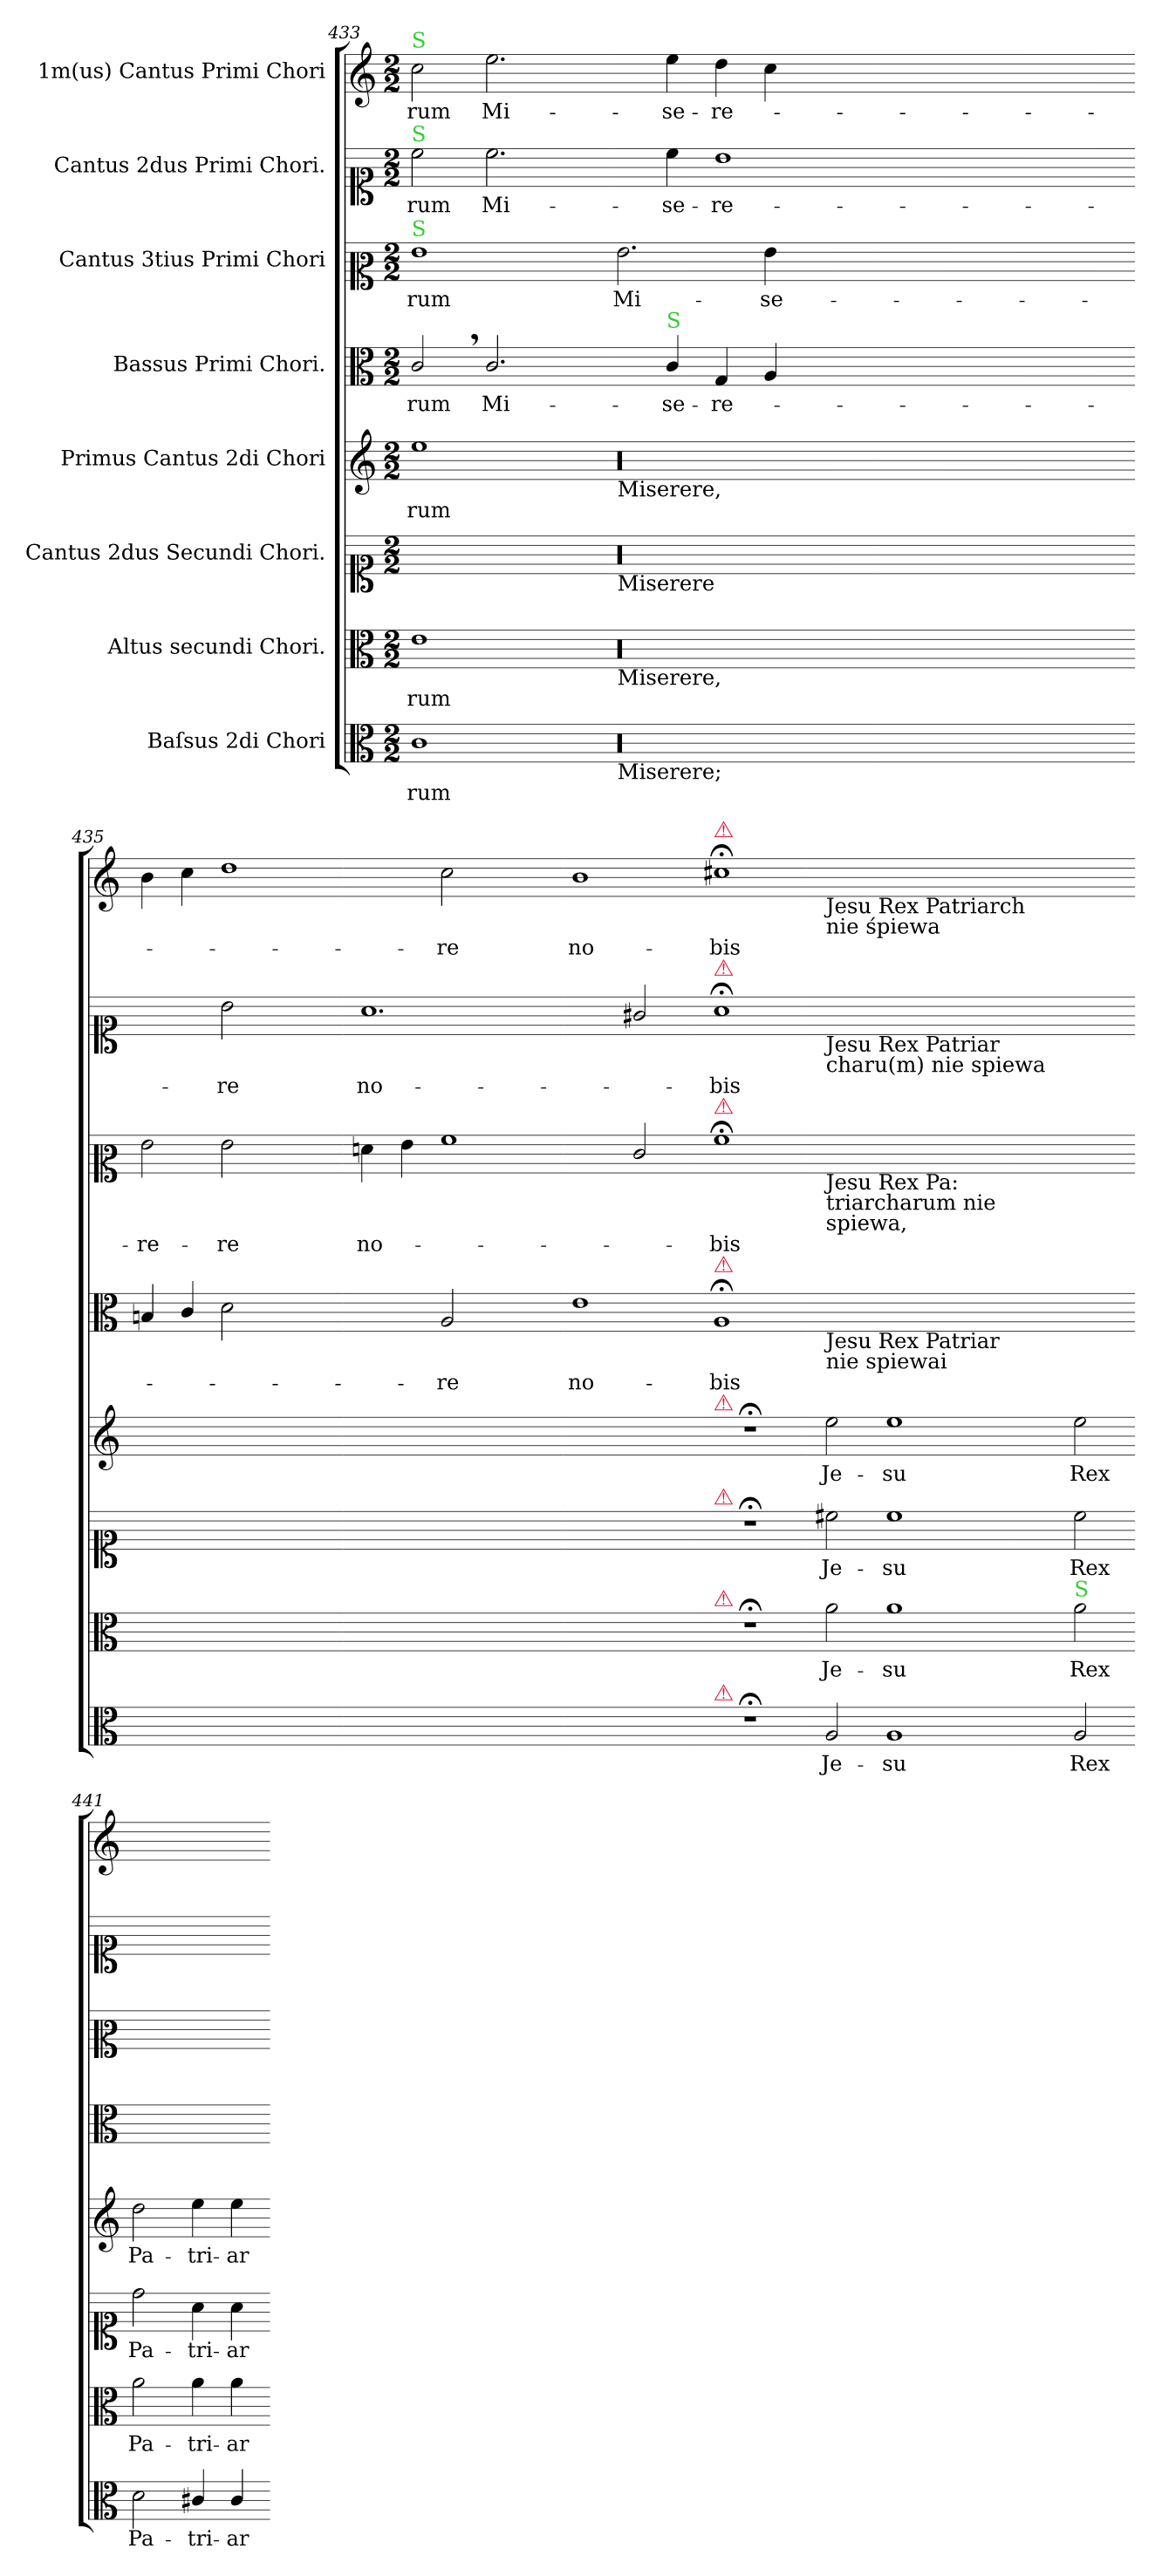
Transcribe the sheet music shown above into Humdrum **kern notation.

**kern	**text	**kern	**text	**kern	**text	**kern	**text	**kern	**text	**kern	**text	**kern	**text	**kern	**text
*part8	*part8	*part7	*part7	*part6	*part6	*part5	*part5	*part4	*part4	*part3	*part3	*part2	*part2	*part1	*part1
*staff8	*staff8	*staff7	*staff7	*staff6	*staff6	*staff5	*staff5	*staff4	*staff4	*staff3	*staff3	*staff2	*staff2	*staff1	*staff1
*I"Baſsus 2di Chori	*	*I"Altus secundi Chori.	*	*I"Cantus 2dus Secundi Chori.	*	*I"Primus Cantus 2di Chori	*	*I"Bassus Primi Chori.	*	*I"Cantus 3tius Primi Chori	*	*I"Cantus 2dus Primi Chori.	*	*I"1m(us) Cantus Primi Chori	*
*clefC3	*	*clefC3	*	*clefC1	*	*clefG2	*	*clefC3	*	*clefC2	*	*clefC1	*	*clefG2	*
*k[]	*	*k[]	*	*k[]	*	*k[]	*	*k[]	*	*k[]	*	*k[]	*	*k[]	*
*M2/2	*	*M2/2	*	*M2/2	*	*M2/2	*	*M2/2	*	*M2/2	*	*M2/2	*	*M2/2	*
=433	=433	=433	=433	=433	=433	=433	=433	=433	=433	=433	=433	=433	=433	=433	=433
!	!	!	!	!	!	!	!	!	!	!	!	!	!	!LO:TX:a:color=limegreen:t=S	!
!	!	!	!	!	!	!	!	!	!	!	!	!LO:TX:a:color=limegreen:t=S	!	!	!
!	!	!	!	!	!	!	!	!	!	!LO:TX:a:color=limegreen:t=S	!	!	!	!	!
1c	-rum	1e	-rum	1ryy	.	1ee	-rum	2c,/	-rum	1g	-rum	2cc\	-rum	2cc\	-rum
.	.	.	.	.	.	.	.	2.c/	Mi-	.	.	2.cc\	Mi-	2.ee\	Mi-
4ryy	.	4ryy	.	4ryy	.	4ryy	.	.	.	4ryy	.	.	.	.	.
=434-	=434-	=434-	=434-	=434-	=434-	=434-	=434-	=434-	=434-	=434-	=434-	=434-	=434-	=434-	=434-
!	!	!	!	!	!	!LO:TX:b:t=Miserere,	!	!	!	!	!	!	!	!	!
!	!	!	!	!LO:TX:b:t=Miserere	!	!	!	!	!	!	!	!	!	!	!
!	!	!LO:TX:b:t=Miserere,	!	!	!	!	!	!	!	!	!	!	!	!	!
!LO:TX:b:t=Miserere;	!	!	!	!	!	!	!	!	!	!	!	!	!	!	!
00r	.	00r	.	00r	.	00r	.	4ryy	.	2.g\	Mi-	4ryy	.	4ryy	.
!	!	!	!	!	!	!	!	!LO:TX:a:color=limegreen:t=S	!	!	!	!	!	!	!
.	.	.	.	.	.	.	.	4c/	-se-	.	.	4cc\	-se-	4ee\	-se-
.	.	.	.	.	.	.	.	4G/	-re-	.	.	1b\	-re-	4dd\	-re-
.	.	.	.	.	.	.	.	4A/	.	4g\	-se-	.	.	4cc\	.
.	.	.	.	.	.	.	.	0.ryy	.	0.ryy	.	.	.	0.ryy	.
.	.	.	.	.	.	.	.	.	.	.	.	0ryy	.	.	.
.	.	.	.	.	.	.	.	.	.	.	.	2ryy	.	.	.
=435-	=435-	=435-	=435-	=435-	=435-	=435-	=435-	=435-	=435-	=435-	=435-	=435-	=435-	=435-	=435-
1.ryy	.	1.ryy	.	1.ryy	.	1.ryy	.	4Bn/	.	2g\	-re-	2ryy	.	4b\	.
.	.	.	.	.	.	.	.	4c/	.	.	.	.	.	4cc\	.
.	.	.	.	.	.	.	.	2d\	.	2g\	-re	2b\	-re	1dd\	.
.	.	.	.	.	.	.	.	2ryy	.	2ryy	.	2ryy	.	.	.
=436-	=436-	=436-	=436-	=436-	=436-	=436-	=436-	=436-	=436-	=436-	=436-	=436-	=436-	=436-	=436-
1.ryy	.	1.ryy	.	1.ryy	.	1.ryy	.	2ryy	.	4fn\	no-	1.a	no-	2ryy	.
.	.	.	.	.	.	.	.	.	.	4g\	.	.	.	.	.
.	.	.	.	.	.	.	.	2A/	-re	1a\	.	.	.	2cc\	-re
.	.	.	.	.	.	.	.	2ryy	.	.	.	.	.	2ryy	.
=437-	=437-	=437-	=437-	=437-	=437-	=437-	=437-	=437-	=437-	=437-	=437-	=437-	=437-	=437-	=437-
1ryy	.	1ryy	.	1ryy	.	1ryy	.	1e	no-	2ryy	.	2ryy	.	1b	no-
.	.	.	.	.	.	.	.	.	.	2e/	.	2g#X/	.	.	.
=438-	=438-	=438-	=438-	=438-	=438-	=438-	=438-	=438-	=438-	=438-	=438-	=438-	=438-	=438-	=438-
!	!	!	!	!	!	!	!	!	!	!	!	!	!	!LO:TX:a:color=crimson:t=⚠	!
!	!	!	!	!	!	!	!	!	!	!	!	!LO:TX:a:color=crimson:t=⚠	!	!	!
!	!	!	!	!	!	!	!	!	!	!LO:TX:a:color=crimson:t=⚠	!	!	!	!	!
!	!	!	!	!	!	!	!	!LO:TX:a:color=crimson:t=⚠	!	!	!	!	!	!	!
!	!	!	!	!	!	!LO:TX:a:color=crimson:t=⚠	!	!	!	!	!	!	!	!	!
!	!	!	!	!LO:TX:a:color=crimson:t=⚠	!	!	!	!	!	!	!	!	!	!	!
!	!	!LO:TX:a:color=crimson:t=⚠	!	!	!	!	!	!	!	!	!	!	!	!	!
!LO:TX:a:color=crimson:t=⚠	!	!	!	!	!	!	!	!	!	!	!	!	!	!	!
1r;<	.	1r;	.	1r;<	.	1r;<	.	1A;<	-bis	1a;	-bis	1a;	-bis	1cc#X;	-bis
=439-	=439-	=439-	=439-	=439-	=439-	=439-	=439-	=439-	=439-	=439-	=439-	=439-	=439-	=439-	=439-
!	!	!	!	!	!	!	!	!	!	!	!	!	!	!LO:TX:b:t=Jesu Rex Patriarch\nnie śpiewa	!
!	!	!	!	!	!	!	!	!	!	!	!	!LO:TX:b:t=Jesu Rex Patriar\ncharu(m) nie spiewa	!	!	!
!	!	!	!	!	!	!	!	!	!	!LO:TX:b:t=Jesu Rex Pa&colon;\ntriarcharum nie \nspiewa,	!	!	!	!	!
!	!	!	!	!	!	!	!	!LO:TX:b:t=Jesu Rex Patriar\nnie spiewai	!	!	!	!	!	!	!
2A/	Je-	2a\	Je-	2cc#X\	Je-	2ee\	Je-	1ryy	.	1ryy	.	1ryy	.	1ryy	.
1A/	-su	1a\	-su	1cc#\	-su	1ee\	-su	.	.	.	.	.	.	.	.
.	.	.	.	.	.	.	.	2ryy	.	2ryy	.	2ryy	.	2ryy	.
=440-	=440-	=440-	=440-	=440-	=440-	=440-	=440-	=440-	=440-	=440-	=440-	=440-	=440-	=440-	=440-
2ryy	.	2ryy	.	2ryy	.	2ryy	.	1ryy	.	1ryy	.	1ryy	.	1ryy	.
!	!	!LO:TX:a:color=limegreen:t=S	!	!	!	!	!	!	!	!	!	!	!	!	!
2A/	Rex	2a\	Rex	2cc#\	Rex	2ee\	Rex	.	.	.	.	.	.	.	.
=441-	=441-	=441-	=441-	=441-	=441-	=441-	=441-	=441-	=441-	=441-	=441-	=441-	=441-	=441-	=441-
2d\	Pa-	2a\	Pa-	2dd\	Pa-	2dd\	Pa-	1ryy	.	1ryy	.	1ryy	.	1ryy	.
4c#X/	-tri-	4a\	-tri-	4a\	-tri-	4ee\	-tri-	.	.	.	.	.	.	.	.
4c#/	-ar-	4a\	-ar-	4a\	-ar-	4ee\	-ar-	.	.	.	.	.	.	.	.
=-	=-	=-	=-	=-	=-	=-	=-	=-	=-	=-	=-	=-	=-	=-	=-
*-	*-	*-	*-	*-	*-	*-	*-	*-	*-	*-	*-	*-	*-	*-	*-
